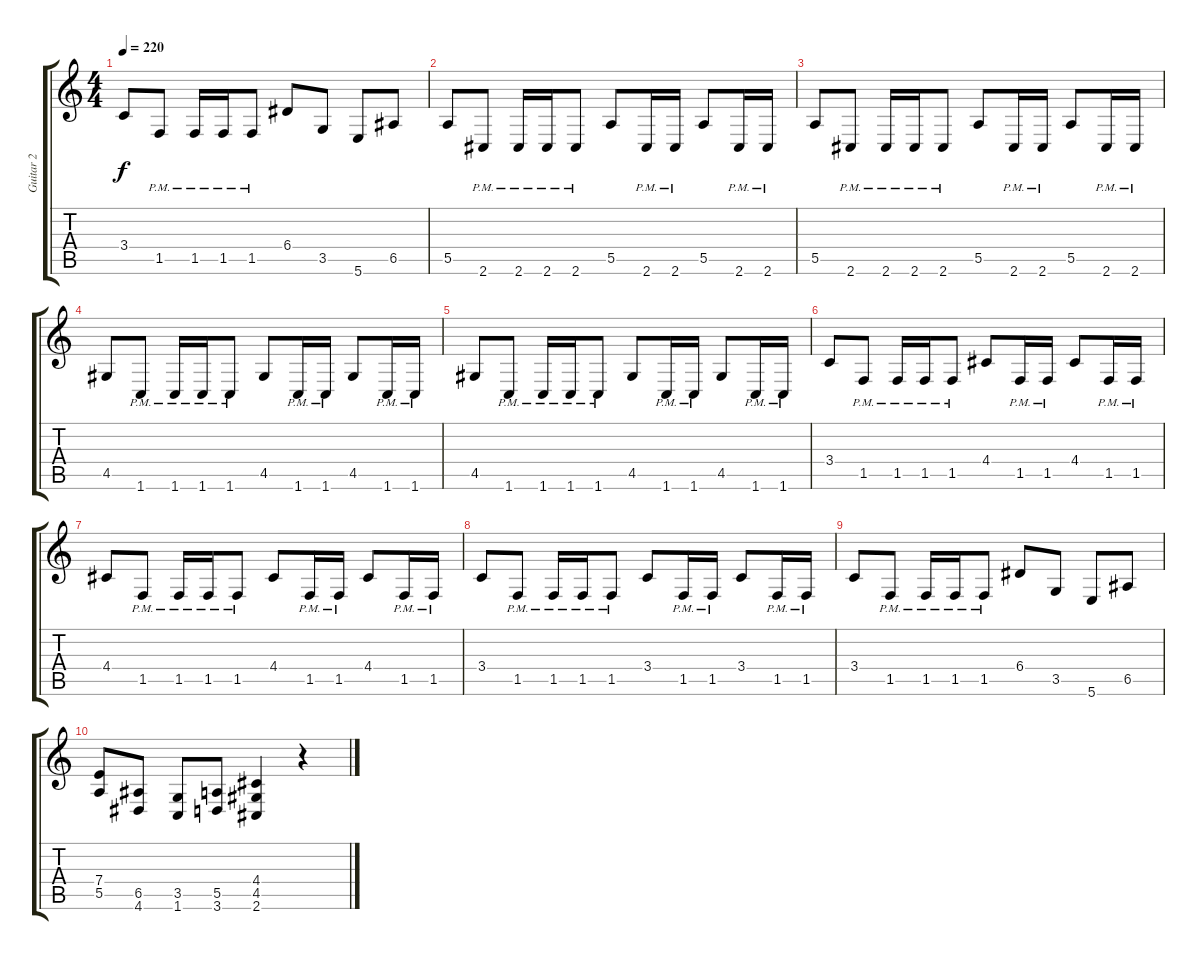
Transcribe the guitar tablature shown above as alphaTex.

\track ("Guitar 2" "Guitar 2") {instrument distortionguitar}
\staff {score tabs}
\tuning (B3 Gb3 D3 A2 E2 B1) {hide}
\ts (4 4)
\tempo 220
\clef g2
\ks c
3.4.8{dy f} 1.5{pm}.8 1.5{pm}.16 1.5{pm}.16 1.5{pm}.8 6.4.8 3.5.8 5.6.8 6.5.8 |
5.5.8 2.6{pm}.8 2.6{pm}.16 2.6{pm}.16 2.6{pm}.8 5.5.8 2.6{pm}.16 2.6{pm}.16 5.5.8 2.6{pm}.16 2.6{pm}.16 |
5.5.8 2.6{pm}.8 2.6{pm}.16 2.6{pm}.16 2.6{pm}.8 5.5.8 2.6{pm}.16 2.6{pm}.16 5.5.8 2.6{pm}.16 2.6{pm}.16 |
4.5.8 1.6{pm}.8 1.6{pm}.16 1.6{pm}.16 1.6{pm}.8 4.5.8 1.6{pm}.16 1.6{pm}.16 4.5.8 1.6{pm}.16 1.6{pm}.16 |
4.5.8 1.6{pm}.8 1.6{pm}.16 1.6{pm}.16 1.6{pm}.8 4.5.8 1.6{pm}.16 1.6{pm}.16 4.5.8 1.6{pm}.16 1.6{pm}.16 |
3.4.8 1.5{pm}.8 1.5{pm}.16 1.5{pm}.16 1.5{pm}.8 4.4.8 1.5{pm}.16 1.5{pm}.16 4.4.8 1.5{pm}.16 1.5{pm}.16 |
4.4.8 1.5{pm}.8 1.5{pm}.16 1.5{pm}.16 1.5{pm}.8 4.4.8 1.5{pm}.16 1.5{pm}.16 4.4.8 1.5{pm}.16 1.5{pm}.16 |
3.4.8 1.5{pm}.8 1.5{pm}.16 1.5{pm}.16 1.5{pm}.8 3.4.8 1.5{pm}.16 1.5{pm}.16 3.4.8 1.5{pm}.16 1.5{pm}.16 |
3.4.8 1.5{pm}.8 1.5{pm}.16 1.5{pm}.16 1.5{pm}.8 6.4.8 3.5.8 5.6.8 6.5.8 |
(7.4 5.5).8 (6.5 4.6).8 (3.5 1.6).8 (5.5 3.6).8 (4.4 4.5 2.6).4 r.4
